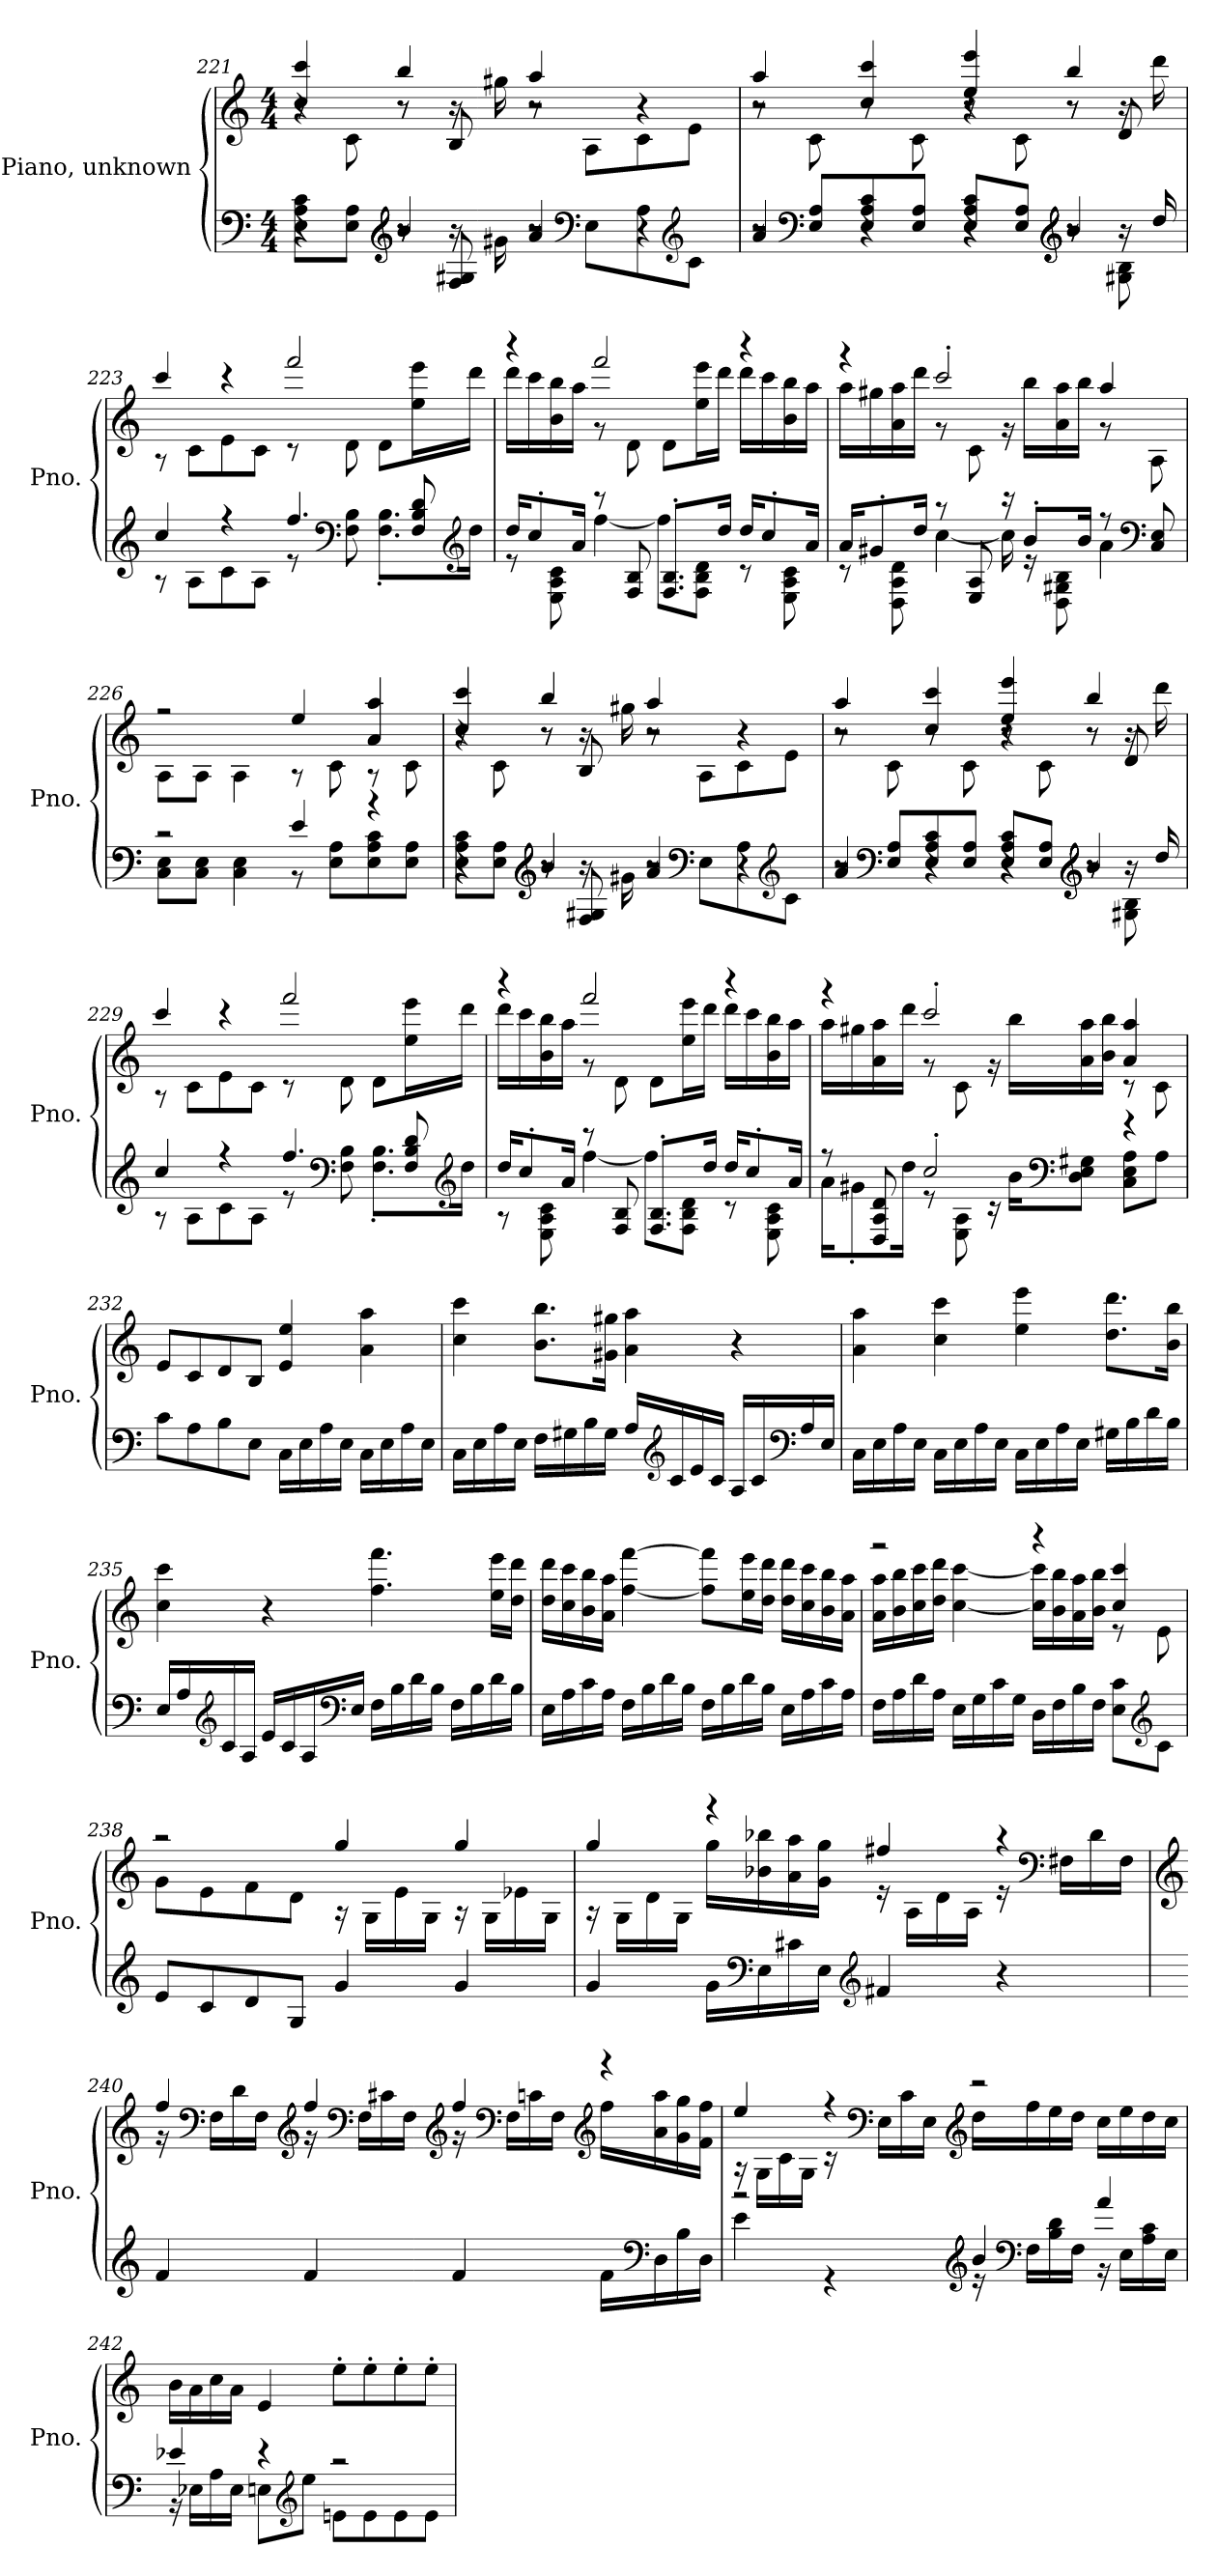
**kern	**kern
*part1	*part1
*staff2	*staff1
*I"Piano, unknown	*
*I'Pno.	*
!!LO:LB:g=z
*clefF4	*clefG2
*k[]	*k[]
*M4/4	*M4/4
=221	=221
*^	*^
*	*^	*	*^
4r	8E\ 8A\ 8c\L	4r	4cc/ 4ccc/	8r	4r
.	8E\ 8A\J	.	.	8c\	.
*clefG2	*	*	*	*	*
4b/	8r	8r	4bb/	8r	8r
.	16r	8F/ 8G#X/	.	16r	8B/
.	16g#X\	.	.	16gg#X\	.
4a/	8r	2r	4aa/	8r	2r
*clefF4	*	*	*	*	*
.	8E\L	.	.	8A\L	.
4r	8A\	.	4r	8c\	.
*clefG2	*	*	*	*	*
.	8c\J	.	.	8e\J	.
=222	=222	=222	=222	=222	=222
4a/	2r	8r	4aa/	8r	2r
*clefF4	*	*	*	*	*
.	.	8E/ 8A/L	.	8c\	.
4r	.	8E/ 8A/ 8c/	4cc/ 4ccc/	8r	.
.	.	8E/ 8A/J	.	8c\	.
4r	4r	8E/ 8A/ 8c/L	4ee/ 4eee/	8r	4r
.	.	8E/ 8A/J	.	8c\	.
*clefG2	*	*	*	*	*
4b/	8r	8r	4bb/	8r	8r
.	8G#X\ 8B\	16r	.	16r	8d/
.	.	16dd/	.	16ddd\	.
*	*v	*v	*	*	*
*	*	*	*v	*v
!!LO:LB:g=z
=223	=223	=223	=223
4cc/	8r	4ccc/	8r
.	8A\L	.	8c\L
4r	8c\	4r	8e\
.	8A\J	.	8c\J
4.ff/	8r	2fff/	8r
*clefF4	*	*	*
.	8F\ 8B\	.	8d\
.	8.F\' 8.B\'L	.	8d\L
8F/ 8B/ 8d/	.	.	16ee\ 16eee\L
*clefG2	*	*	*
.	16dd\Jk	.	16ddd\JJ
=224	=224	=224	=224
16dd/KL	8r	4r	16ddd\LL
8cc'/	.	.	16ccc\
.	8E\ 8A\ 8c\	.	16b\ 16bb\
16a/Jk	.	.	16aa\JJ
8r	[4ff\	2fff/	8r
8F/ 8B/	.	.	8d\
8.F/' 8.B/'L	8ff\L]	.	8d\L
.	8F\ 8B\ 8d\J	.	16ee\ 16eee\L
16dd/Jk	.	.	16ddd\JJ
16dd/KL	8r	4r	16ddd\LL
8cc'/	.	.	16ccc\
.	8E\ 8A\ 8c\	.	16b\ 16bb\
16a/Jk	.	.	16aa\JJ
!!LO:PB:g=z	!!
=225	=225	=225	=225
16a/KL	8r	4r	16aa\LL
8g#X'/	.	.	16gg#X\
.	8D\ 8A\ 8d\	.	16a\ 16aa\
16dd/Jk	.	.	16ddd\JJ
8r	[4cc\	2ccc'/	8r
8E/ 8A/	.	.	8c\
16r	16cc\]	.	16r
8b'/L	16r	.	16bb\LL
.	8D\ 8G#X\ 8B\	.	16a\ 16aa\
16b/Jk	.	.	16bb\JJ
8r	4a\	4aa/	8r
*clefF4	*	*	*
8C/ 8E/	.	.	8A\
=226	=226	=226	=226
2r	8C\ 8E\L	2r	8A\L
.	8C\ 8E\J	.	8A\J
.	4C\ 4E\	.	4A\
4e/	8r	4ee/	8r
.	8E\ 8A\L	.	8c\
4r	8E\ 8A\ 8c\	4a/ 4aa/	8r
.	8E\ 8A\J	.	8c\
=227	=227	=227	=227
*	*^	*	*^
4r	8E\ 8A\ 8c\L	4r	4cc/ 4ccc/	8r	4r
.	8E\ 8A\J	.	.	8c\	.
*clefG2	*	*	*	*	*
4b/	8r	8r	4bb/	8r	8r
.	16r	8F/ 8G#X/	.	16r	8B/
.	16g#X\	.	.	16gg#X\	.
4a/	8r	2r	4aa/	8r	2r
*clefF4	*	*	*	*	*
.	8E\L	.	.	8A\L	.
4r	8A\	.	4r	8c\	.
*clefG2	*	*	*	*	*
.	8c\J	.	.	8e\J	.
!!LO:LB:g=z	!!	!!
=228	=228	=228	=228	=228	=228
4a/	2r	8r	4aa/	8r	2r
*clefF4	*	*	*	*	*
.	.	8E/ 8A/L	.	8c\	.
4r	.	8E/ 8A/ 8c/	4cc/ 4ccc/	8r	.
.	.	8E/ 8A/J	.	8c\	.
4r	4r	8E/ 8A/ 8c/L	4ee/ 4eee/	8r	4r
.	.	8E/ 8A/J	.	8c\	.
*clefG2	*	*	*	*	*
4b/	8r	8r	4bb/	8r	8r
.	8G#X\ 8B\	16r	.	16r	8d/
.	.	16dd/	.	16ddd\	.
*	*v	*v	*	*	*
*	*	*	*v	*v
=229	=229	=229	=229
4cc/	8r	4ccc/	8r
.	8A\L	.	8c\L
4r	8c\	4r	8e\
.	8A\J	.	8c\J
4.ff/	8r	2fff/	8r
*clefF4	*	*	*
.	8F\ 8B\	.	8d\
.	8.F\' 8.B\'L	.	8d\L
8F/ 8B/ 8d/	.	.	16ee\ 16eee\L
*clefG2	*	*	*
.	16dd\Jk	.	16ddd\JJ
!!LO:LB:g=z	!!
=230	=230	=230	=230
16dd/KL	8r	4r	16ddd\LL
8cc'/	.	.	16ccc\
.	8E\ 8A\ 8c\	.	16b\ 16bb\
16a/Jk	.	.	16aa\JJ
8r	[4ff\	2fff/	8r
8F/ 8B/	.	.	8d\
8.F/' 8.B/'L	8ff\L]	.	8d\L
.	8F\ 8B\ 8d\J	.	16ee\ 16eee\L
16dd/Jk	.	.	16ddd\JJ
16dd/KL	8r	4r	16ddd\LL
8cc'/	.	.	16ccc\
.	8E\ 8A\ 8c\	.	16b\ 16bb\
16a/Jk	.	.	16aa\JJ
=231	=231	=231	=231
8r	16a\KL	4r	16aa\LL
.	8g#X'\	.	16gg#X\
8D/ 8A/ 8d/	.	.	16a\ 16aa\
.	16dd\Jk	.	16ddd\JJ
2cc'/	8r	2ccc'/	8r
.	8E\ 8A\	.	8c\
.	16r	.	16r
.	16b\KL	.	16bb\LL
*clefF4	*	*	*
.	8D\ 8E\ 8G#X\J	.	16a\ 16aa\
.	.	.	16b\ 16bb\JJ
4r	8C\ 8E\ 8A\L	4a/ 4aa/	8r
.	8A\J	.	8c\
*v	*v	*	*
*	*v	*v
!!LO:LB:g=z
=232	=232
8c\L	8e/L
8A\	8c/
8B\	8d/
8E\J	8B/J
16C\LL	4e/ 4ee/
16E\	.
16A\	.
16E\JJ	.
16C\LL	4a\ 4aa\
16E\	.
16A\	.
16E\JJ	.
=233	=233
16C\LL	4cc\ 4ccc\
16E\	.
16A\	.
16E\JJ	.
16F\LL	8.b\ 8.bb\L
16G#X\	.
16B\	.
16G#\JJ	16g#X\ 16gg#X\Jk
16A/LL	4a\ 4aa\
*clefG2	*
16c/	.
16e/	.
16c/JJ	.
16A/LL	4r
16c/	.
*clefF4	*
16A/	.
16E/JJ	.
!!LO:LB:g=z
=234	=234
16C\LL	4a\ 4aa\
16E\	.
16A\	.
16E\JJ	.
16C\LL	4cc\ 4ccc\
16E\	.
16A\	.
16E\JJ	.
16C\LL	4ee\ 4eee\
16E\	.
16A\	.
16E\JJ	.
16G#X\LL	8.dd\ 8.ddd\L
16B\	.
16d\	.
16B\JJ	16b\ 16bb\Jk
=235	=235
16E/LL	4cc\ 4ccc\
16A/	.
*clefG2	*
16c/	.
16A/JJ	.
16e/LL	4r
16c/	.
16A/	.
*clefF4	*
16E/JJ	.
16F\LL	4.ff\ 4.fff\
16B\	.
16d\	.
16B\JJ	.
16F\LL	.
16B\	.
16d\	16ee\ 16eee\LL
16B\JJ	16dd\ 16ddd\JJ
!!LO:LB:g=z
=236	=236
16E\LL	16dd\ 16ddd\LL
16A\	16cc\ 16ccc\
16c\	16b\ 16bb\
16A\JJ	16a\ 16aa\JJ
16F\LL	[4ff\ [4fff\
16B\	.
16d\	.
16B\JJ	.
16F\LL	8ff\] 8fff\]L
16B\	.
16d\	16ee\ 16eee\L
16B\JJ	16dd\ 16ddd\JJ
16E\LL	16dd\ 16ddd\LL
16A\	16cc\ 16ccc\
16c\	16b\ 16bb\
16A\JJ	16a\ 16aa\JJ
=237	=237
*	*^
16F\LL	2r	16a\ 16aa\LL
16A\	.	16b\ 16bb\
16d\	.	16cc\ 16ccc\
16A\JJ	.	16dd\ 16ddd\JJ
16E\LL	.	[4cc\ [4ccc\
16G\	.	.
16c\	.	.
16G\JJ	.	.
16D\LL	4r	16cc\] 16ccc\]LL
16F\	.	16b\ 16bb\
16B\	.	16a\ 16aa\
16F\JJ	.	16b\ 16bb\JJ
8E\ 8c\L	4cc/ 4ccc/	8r
*clefG2	*	*
8c\J	.	8e\
!!LO:PB:g=z	!!
=238	=238	=238
8e/L	2r	8g\L
8c/	.	8e\
8d/	.	8f\
8G/J	.	8d\J
4g/	4gg/	16r
.	.	16G\LL
.	.	16e\
.	.	16G\JJ
4g/	4gg/	16r
.	.	16G\LL
.	.	16e-X\
.	.	16G\JJ
=239	=239	=239
4g/	4gg/	16r
.	.	16G\LL
.	.	16d\
.	.	16G\JJ
16g\LL	4r	16gg\LL
*clefF4	*	*
16E\	.	16b-X\ 16bb-X\
16c#X\	.	16a\ 16aa\
16E\JJ	.	16g\ 16gg\JJ
*clefG2	*	*
4f#X/	4ff#X/	16r
.	.	16A\LL
.	.	16d\
.	.	16A\JJ
4r	4r	16r
*	*clefF4	*
.	.	16F#X\LL
.	.	16d\
.	.	16F#\JJ
!!LO:LB:g=z	!!
=240	=240	=240
*	*clefG2	*
4f/	4ff/	16r
*	*clefF4	*
.	.	16F\LL
.	.	16d\
.	.	16F\JJ
*	*clefG2	*
4f/	4ff/	16r
*	*clefF4	*
.	.	16F\LL
.	.	16c#X\
.	.	16F\JJ
*	*clefG2	*
4f/	4ff/	16r
*	*clefF4	*
.	.	16F\LL
.	.	16cn\
.	.	16F\JJ
*	*clefG2	*
16f\LL	4r	16ff\LL
*clefF4	*	*
16D\	.	16a\ 16aa\
16B\	.	16g\ 16gg\
16D\JJ	.	16f\ 16ff\JJ
!!LO:LB:g=z	!!
=241	=241	=241
*^	*	*
2r	4e\	4ee/	16r
.	.	.	16G\LL
.	.	.	16c\
.	.	.	16G\JJ
.	4r	4r	16r
*	*	*clefF4	*
.	.	.	16E\LL
.	.	.	16c\
.	.	.	16E\JJ
*clefG2	*	*clefG2	*
4b/	16r	2r	16dd\LL
*clefF4	*	*	*
.	16F\LL	.	16ff\
.	16B\ 16d\	.	16ee\
.	16F\JJ	.	16dd\JJ
4a/	16r	.	16cc\LL
.	16E\LL	.	16ee\
.	16A\ 16c\	.	16dd\
.	16E\JJ	.	16cc\JJ
*	*	*v	*v
=242	=242	=242
4e-X/	16r	16b\LL
.	16E-X\LL	16a\
.	16A\	16cc\
.	16E-\JJ	16a\JJ
4r	8En\L	4e/
*clefG2	*	*
.	8ee\J	.
2r	8en\L	8ee'\L
.	8e\	8ee'\
.	8e\	8ee'\
.	8e\J	8ee'\J
*v	*v	*
=	=
*-	*-
